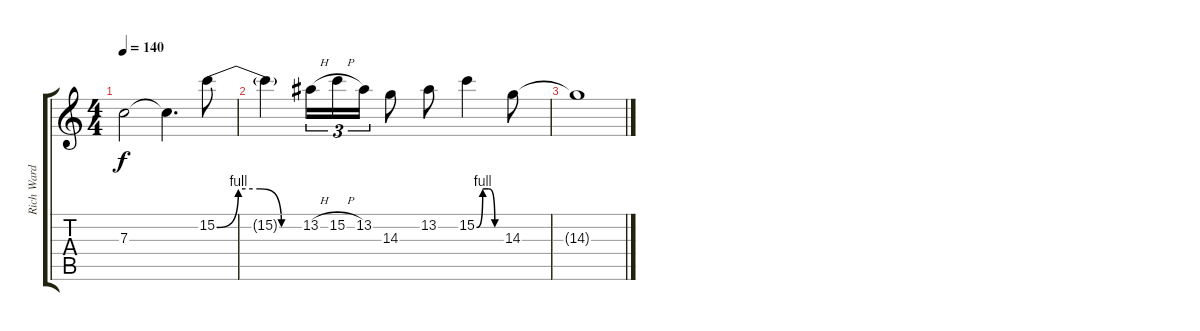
\track ("Rich Ward Solo" "Rich Ward ") {instrument distortionguitar}
\staff {score tabs}
\tuning (D4 A3 F3 C3 G2 D2) {hide}
\ts (4 4)
\tempo 140
\clef g2
\ks c
7.3{t}.2{dy f} 7.3{t}.4{d} 15.2{be (custom 0 0 15 4 30 4 45 0 60 0)}.8 |
15.2{t}.4 13.2{h}.16{tu (3 2)} 15.2{h}.16{tu (3 2)} 13.2.16{tu (3 2)} 14.3.8 13.2.8 15.2{be (custom 0 0 15 4 30 4 45 0 48 0 60 0)}.4 14.3.8 |
14.3{t}.1
